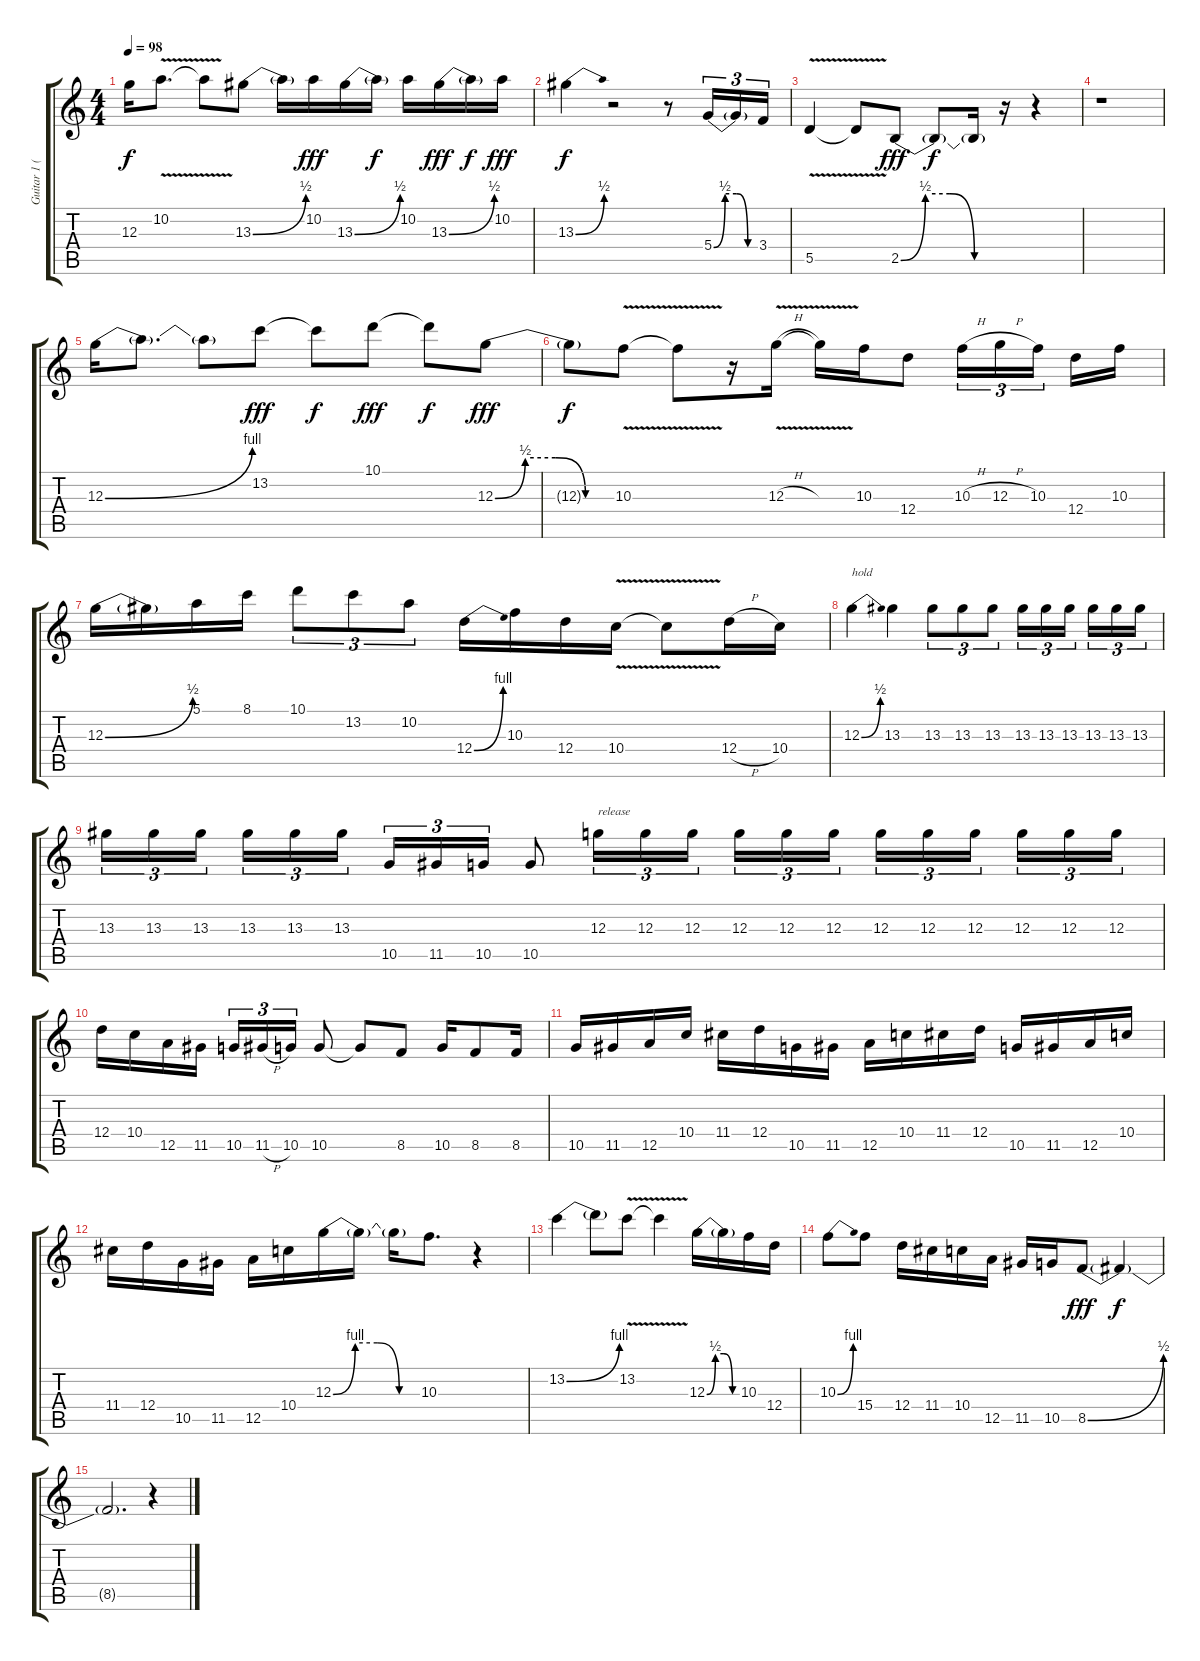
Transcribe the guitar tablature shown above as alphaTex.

\track ("Guitar 1 (solo)" "Guitar 1 (") {instrument acousticguitarsteel}
\staff {score tabs}
\tuning (E4 B3 G3 D3 A2 E2) {hide}
\ts (4 4)
\tempo 98
\clef g2
\ks c
12.3.16{dy f} 10.2{v}.8{d} 10.2{t}.8 13.3{be (bend 0 0 60 2)}.8 13.3{t}.16 10.2.16{dy fff} 13.3{be (bend 0 0 60 2)}.16 13.3{t}.16{dy f} 10.2.16 13.3{be (bend 0 0 60 2)}.16{dy fff} 13.3{t}.16{dy f} 10.2.16{dy fff} |
13.3{be (bend 0 0 60 2)}.4{dy f} r.2 r.8 5.4{be (custom 0 0 15 2 30 2 45 0 60 0)}.16{tu (3 2)} 5.4{t}.16{tu (3 2)} 3.4.16{tu (3 2)} |
5.5{v}.4 5.5{t}.8 2.5{be (custom 0 0 15 2 30 2 45 0 60 0)}.8{dy fff} 2.5{t}.8{dy f} 2.5{t}.16 r.16 r.4 |
r.1 |
12.3{be (bend 0 0 60 4)}.16 12.3{t}.8{d} 12.3{t}.8 13.2.8{dy fff} 13.2{t}.8{dy f} 10.1.8{dy fff} 10.1{t}.8{dy f} 12.3{be (custom 0 0 15 2 30 2 45 0 60 0)}.8{dy fff} |
12.3{t}.8{dy f} 10.3{v}.8 10.3{t}.8 r.16 12.3{v h}.16 12.3{t}.16 10.3.16 12.4.8 10.3{h}.16{tu (3 2)} 12.3{h}.16{tu (3 2)} 10.3.16{tu (3 2) beam splitsecondary} 12.4.16 10.3.16 |
12.3{be (bend 0 0 60 2)}.16 12.3{t}.16 5.1.16 8.1.16 10.1.8{tu (3 2)} 13.2.8{tu (3 2)} 10.2.8{tu (3 2)} 12.4{be (bend 0 0 60 4)}.16 10.3.16 12.4.16 10.4{v}.16 10.4{t}.8 12.4{h}.16 10.4.16 |
12.3{be (bend 0 0 60 2)}.4{txt "hold"} 13.3.4 13.3.8{tu (3 2)} 13.3.8{tu (3 2)} 13.3.8{tu (3 2)} 13.3.16{tu (3 2)} 13.3.16{tu (3 2)} 13.3.16{tu (3 2) beam splitsecondary} 13.3.16{tu (3 2)} 13.3.16{tu (3 2)} 13.3.16{tu (3 2)} |
13.3.16{tu (3 2)} 13.3.16{tu (3 2)} 13.3.16{tu (3 2) beam splitsecondary} 13.3.16{tu (3 2)} 13.3.16{tu (3 2)} 13.3.16{tu (3 2)} 10.5.16{tu (3 2)} 11.5.16{tu (3 2)} 10.5.16{tu (3 2)} 10.5.8 12.3.16{tu (3 2) txt "release"} 12.3.16{tu (3 2)} 12.3.16{tu (3 2) beam splitsecondary} 12.3.16{tu (3 2)} 12.3.16{tu (3 2)} 12.3.16{tu (3 2)} 12.3.16{tu (3 2)} 12.3.16{tu (3 2)} 12.3.16{tu (3 2) beam splitsecondary} 12.3.16{tu (3 2)} 12.3.16{tu (3 2)} 12.3.16{tu (3 2)} |
12.4.16 10.4.16 12.5.16 11.5.16 10.5.16{tu (3 2)} 11.5{h}.16{tu (3 2)} 10.5.16{tu (3 2)} 10.5.8 10.5{t}.8 8.5.8 10.5.16 8.5.8 8.5.16 |
10.5.16 11.5.16 12.5.16 10.4.16 11.4.16 12.4.16 10.5.16 11.5.16 12.5.16 10.4.16 11.4.16 12.4.16 10.5.16 11.5.16 12.5.16 10.4.16 |
11.4.16 12.4.16 10.5.16 11.5.16 12.5.16 10.4.16 12.3{be (custom 0 0 15 4 30 4 45 0 60 0)}.16 12.3{t}.16 12.3{t}.16 10.3.8{d} r.4 |
13.2{be (bend 0 0 60 4)}.4 13.2{t}.8 13.2{v}.8 13.2{t}.4 12.3{be (custom 0 0 15 2 30 2 45 0 60 0)}.16 12.3{t}.16 10.3.16 12.4.16 |
10.3{be (bend 0 0 60 4)}.8 15.4.8 12.4.16 11.4.16 10.4.16 12.5.16 11.5.16 10.5.16 8.5{be (bend 0 0 60 2)}.8{dy fff} 8.5{t}.4{dy f} |
8.5{t}.2{d} r.4
